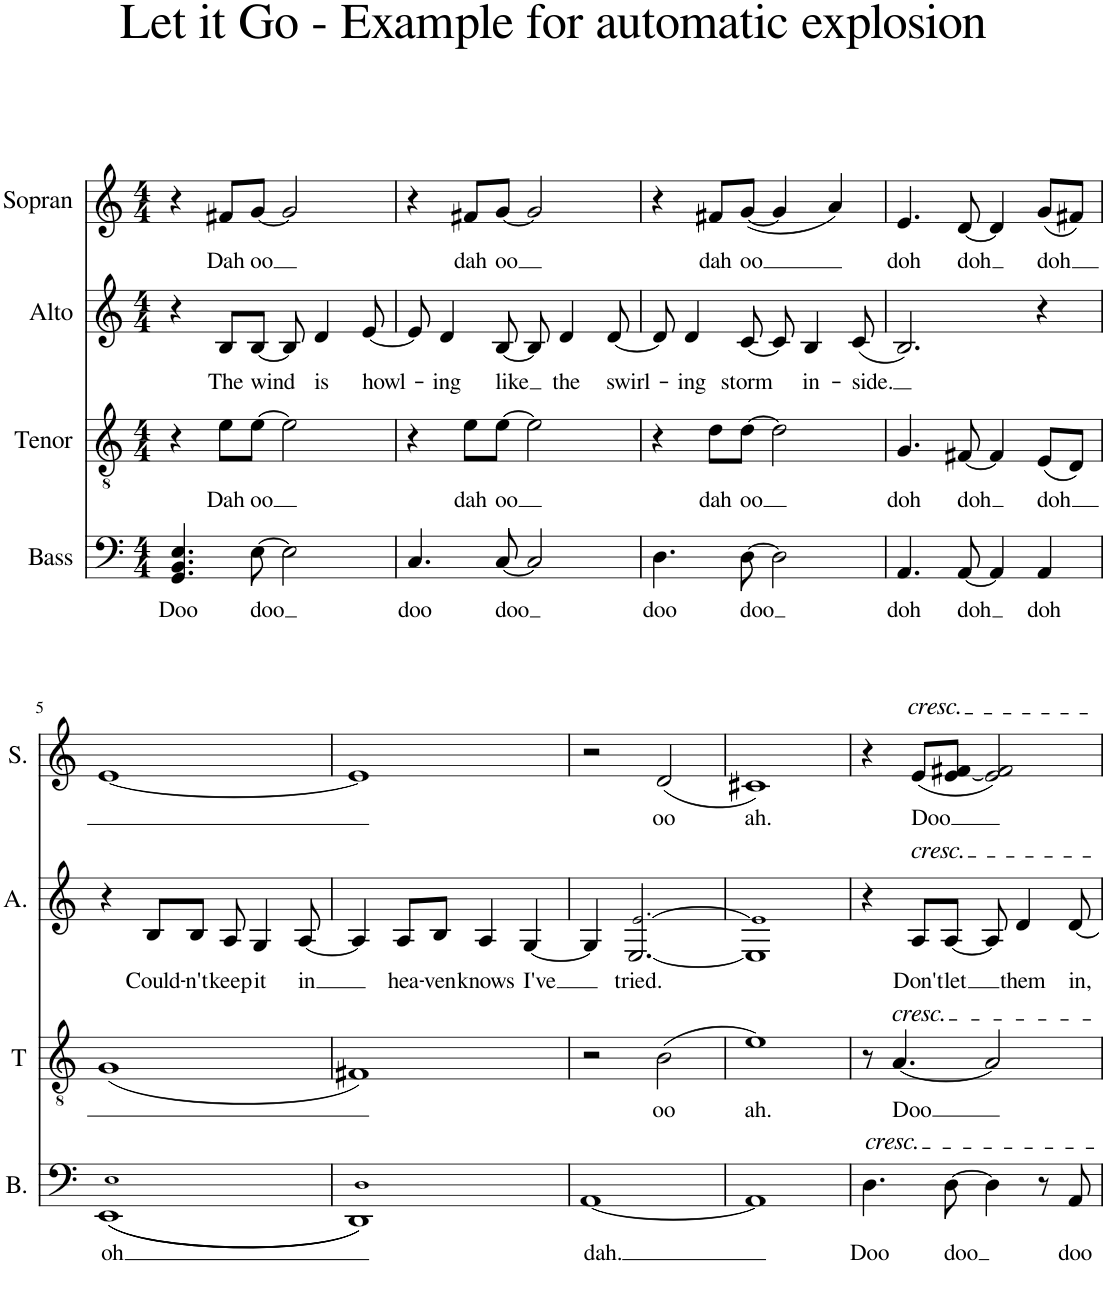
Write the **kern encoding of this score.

**kern	**text	**kern	**text	**kern	**text	**kern	**text
*part4	*part4	*part3	*part3	*part2	*part2	*part1	*part1
*staff4	*staff4	*staff3	*staff3	*staff2	*staff2	*staff1	*staff1
*I"Bass	*	*I"Tenor	*	*I"Alto	*	*I"Sopran	*
*I'B.	*	*I'T	*	*I'A.	*	*I'S.	*
*clefF4	*	*clefGv2	*	*clefG2	*	*clefG2	*
*k[]	*	*k[]	*	*k[]	*	*k[]	*
*M4/4	*	*M4/4	*	*M4/4	*	*M4/4	*
=1	=1	=1	=1	=1	=1	=1	=1
!	!LO:LY:b	!	!	!	!	!	!
4.GG/ 4.BB/ 4.E/	Doo	4r	.	4r	.	4r	.
!	!	!	!LO:LY:b	!	!LO:LY:b	!	!LO:LY:b
.	.	8e\L	Dah	8B/L	The	8f#X/L	Dah
!	!LO:LY:b	!	!LO:LY:b	!	!LO:LY:b	!	!LO:LY:b
[8E\	doo	[8e\J	oo	[8B/J	wind	[8g/J	oo
2E\]	.	2e\]	.	8B/]	.	2g/]	.
!	!	!	!	!	!LO:LY:b	!	!
.	.	.	.	4d/	is	.	.
!	!	!	!	!	!LO:LY:b	!	!
.	.	.	.	[8e/	howl-	.	.
=2	=2	=2	=2	=2	=2	=2	=2
!	!LO:LY:b	!	!	!	!	!	!
4.C/	doo	4r	.	8e/]	.	4r	.
!	!	!	!	!	!LO:LY:b	!	!
.	.	.	.	4d/	-ing	.	.
!	!	!	!LO:LY:b	!	!	!	!LO:LY:b
.	.	8e\L	dah	.	.	8f#X/L	dah
!	!LO:LY:b	!	!LO:LY:b	!	!LO:LY:b	!	!LO:LY:b
[8C/	doo	[8e\J	oo	[8B/	like	[8g/J	oo
2C/]	.	2e\]	.	8B/]	.	2g/]	.
!	!	!	!	!	!LO:LY:b	!	!
.	.	.	.	4d/	the	.	.
!	!	!	!	!	!LO:LY:b	!	!
.	.	.	.	[8d/	swirl-	.	.
=3	=3	=3	=3	=3	=3	=3	=3
!	!LO:LY:b	!	!	!	!	!	!
4.D\	doo	4r	.	8d/]	.	4r	.
!	!	!	!	!	!LO:LY:b	!	!
.	.	.	.	4d/	-ing	.	.
!	!	!	!LO:LY:b	!	!	!	!LO:LY:b
.	.	8d\L	dah	.	.	8f#X/L	dah
!	!LO:LY:b	!	!LO:LY:b	!	!LO:LY:b	!	!LO:LY:b
[8D\	doo	[8d\J	oo	[8c/	storm	([8g/J	oo
2D\]	.	2d\]	.	8c/]	.	4g/]	.
!	!	!	!	!	!LO:LY:b	!	!
.	.	.	.	4B/	in-	.	.
.	.	.	.	.	.	4a/)	.
!	!	!	!	!	!LO:LY:b	!	!
.	.	.	.	(8c/	-side.	.	.
=4	=4	=4	=4	=4	=4	=4	=4
!	!LO:LY:b	!	!LO:LY:b	!	!	!	!LO:LY:b
4.AA/	doh	4.G/	doh	2.B/)	.	4.e/	doh
!	!LO:LY:b	!	!LO:LY:b	!	!	!	!LO:LY:b
[8AA/	doh	[8F#X/	doh	.	.	[8d/	doh
4AA/]	.	4F#/]	.	.	.	4d/]	.
!	!LO:LY:b	!	!LO:LY:b	!	!	!	!LO:LY:b
4AA/	doh	(8E/L	doh	4r	.	(8g/L	doh
.	.	8D/J)	.	.	.	8f#X/J)	.
!!LO:LB:g=z
=5	=5	=5	=5	=5	=5	=5	=5
!	!LO:LY:b	!	!	!	!	!	!
((1EE 1E!	oh	(1G	.	4r	.	[1e	.
!	!	!	!	!	!LO:LY:b	!	!
.	.	.	.	8B/L	Could-	.	.
!	!	!	!	!	!LO:LY:b	!	!
.	.	.	.	8B/J	-n't	.	.
!	!	!	!	!	!LO:LY:b	!	!
.	.	.	.	8A/	keep	.	.
!	!	!	!	!	!LO:LY:b	!	!
.	.	.	.	4G/	it	.	.
!	!	!	!	!	!LO:LY:b	!	!
.	.	.	.	[8A/	in	.	.
=6	=6	=6	=6	=6	=6	=6	=6
1DD 1D!))	.	1F#X)	.	4A/]	.	1e]	.
!	!	!	!	!	!LO:LY:b	!	!
.	.	.	.	8A/L	hea-	.	.
!	!	!	!	!	!LO:LY:b	!	!
.	.	.	.	8B/J	-ven	.	.
!	!	!	!	!	!LO:LY:b	!	!
.	.	.	.	4A/	knows	.	.
!	!	!	!	!	!LO:LY:b	!	!
.	.	.	.	[4G/	I've	.	.
=7	=7	=7	=7	=7	=7	=7	=7
!	!LO:LY:b	!	!	!	!	!	!
[1AA	dah.	2r	.	4G/]	.	2r	.
!	!	!	!	!	!LO:LY:b	!	!
.	.	.	.	[2.E/ [2.e!/	tried.	.	.
!	!	!	!LO:LY:b	!	!	!	!LO:LY:b
.	.	(2B\	oo	.	.	(2d/	oo
=8	=8	=8	=8	=8	=8	=8	=8
!	!	!	!LO:LY:b	!	!	!	!LO:LY:b
1AA]	.	1e)	ah.	1E] 1e!]	.	1c#X)	ah.
=9	=9	=9	=9	=9	=9	=9	=9
!LO:TX:a:i:t=cresc.	!	!	!	!	!	!	!
!	!LO:LY:b	!	!	!	!	!	!
4.D\	Doo	8r	.	4r	.	4r	.
!	!	!LO:TX:a:i:t=cresc.	!	!	!	!	!
!	!	!	!LO:LY:b	!	!	!	!
.	.	[4.A/	Doo	.	.	.	.
!	!	!	!	!	!	!LO:TX:a:i:t=cresc.	!
!	!	!	!	!LO:TX:a:i:t=cresc.	!	!	!
!	!	!	!	!	!LO:LY:b	!	!LO:LY:b
.	.	.	.	8A/L	Don't	(8e/L	Doo
!	!LO:LY:b	!	!	!	!LO:LY:b	!	!
[8D\	doo	.	.	[8A/J	let	[8e/ 8f#X/J	.
4D\]	.	2A/]	.	8A/]	.	2e/] 2f#/)	.
!	!	!	!	!	!LO:LY:b	!	!
.	.	.	.	4d/	them	.	.
8r	.	.	.	.	.	.	.
!	!LO:LY:b	!	!	!	!LO:LY:b	!	!
8AA/	doo	.	.	[8d/	in,	.	.
=	=	=	=	=	=	=	=
*-	*-	*-	*-	*-	*-	*-	*-
